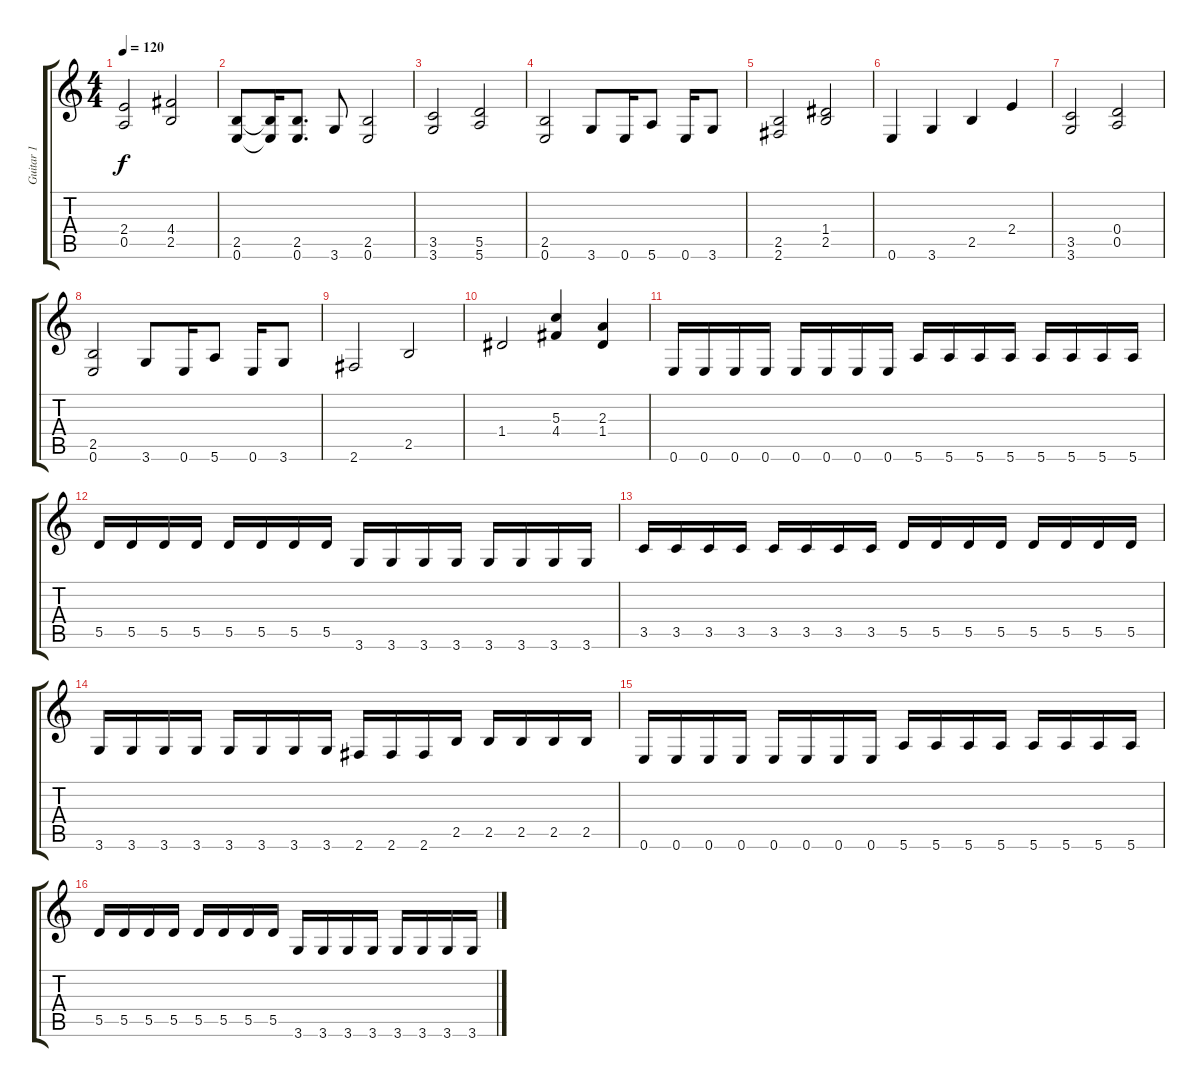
\track ("Guitar 1" "Guitar 1") {instrument distortionguitar}
\staff {score tabs}
\tuning (E4 B3 G3 D3 A2 E2) {hide}
\ts (4 4)
\tempo 120
\clef g2
\ks c
(2.4 0.5).2{dy f} (4.4 2.5).2 |
(2.5 0.6).8 (2.5{t} 0.6{t}).16 (2.5 0.6).8{d} 3.6.8 (2.5 0.6).2 |
(3.5 3.6).2 (5.5 5.6).2 |
(2.5 0.6).2 3.6.8 0.6.16 5.6.8 0.6.16 3.6.8 |
(2.5 2.6).2 (1.4 2.5).2 |
0.6.4 3.6.4 2.5.4 2.4.4 |
(3.5 3.6).2 (0.4 0.5).2 |
(2.5 0.6).2 3.6.8 0.6.16 5.6.8 0.6.16 3.6.8 |
2.6.2 2.5.2 |
1.4.2 (5.3 4.4).4 (2.3 1.4).4 |
0.6.16 0.6.16 0.6.16 0.6.16 0.6.16 0.6.16 0.6.16 0.6.16 5.6.16 5.6.16 5.6.16 5.6.16 5.6.16 5.6.16 5.6.16 5.6.16 |
5.5.16 5.5.16 5.5.16 5.5.16 5.5.16 5.5.16 5.5.16 5.5.16 3.6.16 3.6.16 3.6.16 3.6.16 3.6.16 3.6.16 3.6.16 3.6.16 |
3.5.16 3.5.16 3.5.16 3.5.16 3.5.16 3.5.16 3.5.16 3.5.16 5.5.16 5.5.16 5.5.16 5.5.16 5.5.16 5.5.16 5.5.16 5.5.16 |
3.6.16 3.6.16 3.6.16 3.6.16 3.6.16 3.6.16 3.6.16 3.6.16 2.6.16 2.6.16 2.6.16 2.5.16 2.5.16 2.5.16 2.5.16 2.5.16 |
0.6.16 0.6.16 0.6.16 0.6.16 0.6.16 0.6.16 0.6.16 0.6.16 5.6.16 5.6.16 5.6.16 5.6.16 5.6.16 5.6.16 5.6.16 5.6.16 |
5.5.16 5.5.16 5.5.16 5.5.16 5.5.16 5.5.16 5.5.16 5.5.16 3.6.16 3.6.16 3.6.16 3.6.16 3.6.16 3.6.16 3.6.16 3.6.16
